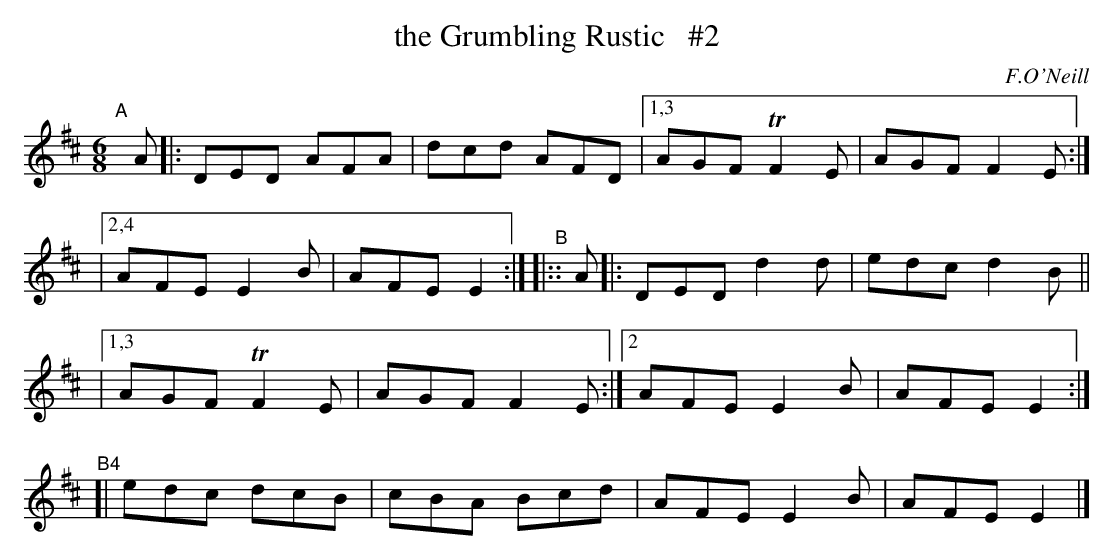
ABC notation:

X:1
T: the Grumbling Rustic   #2
O: F.O'Neill
M: 6/8
K: D
"^A"[|]\
 A |: DED  AFA | dcd AFD |[1,3 AGF TF2E | AGF F2E :|
|[2,4 AFE  E2B | AFE E2 :|"^B"|:: A |: DED d2d | edc d2B ||
|[1,3 AGF TF2E | AGF F2E :|[2 AFE E2B | AFE E2 :|
"^B4"\
[| edc dcB | cBA Bcd | AFE E2B | AFE E2 |]
